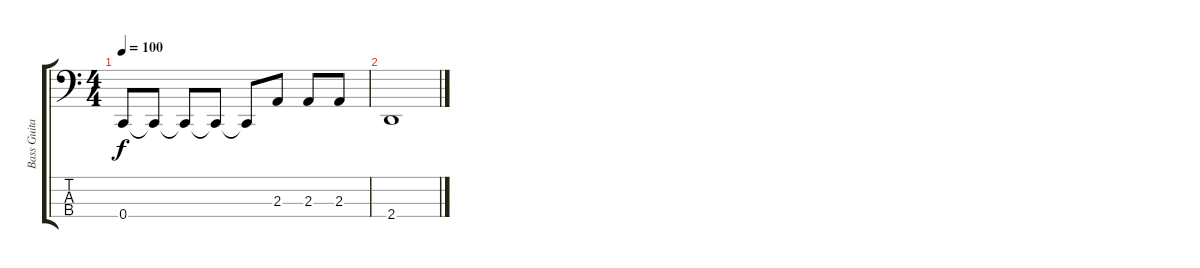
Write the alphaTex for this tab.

\track ("Bass Guitar" "Bass Guita") {instrument electricbassfinger}
\staff {score tabs}
\tuning (F2 C2 G1 C1) {hide}
\ts (4 4)
\tempo 100
\clef f4
\ks c
0.4{t}.8{dy f} 0.4{t}.8 0.4{t}.8 0.4{t}.8 0.4{t}.8 2.3.8 2.3.8 2.3.8 |
2.4.1
